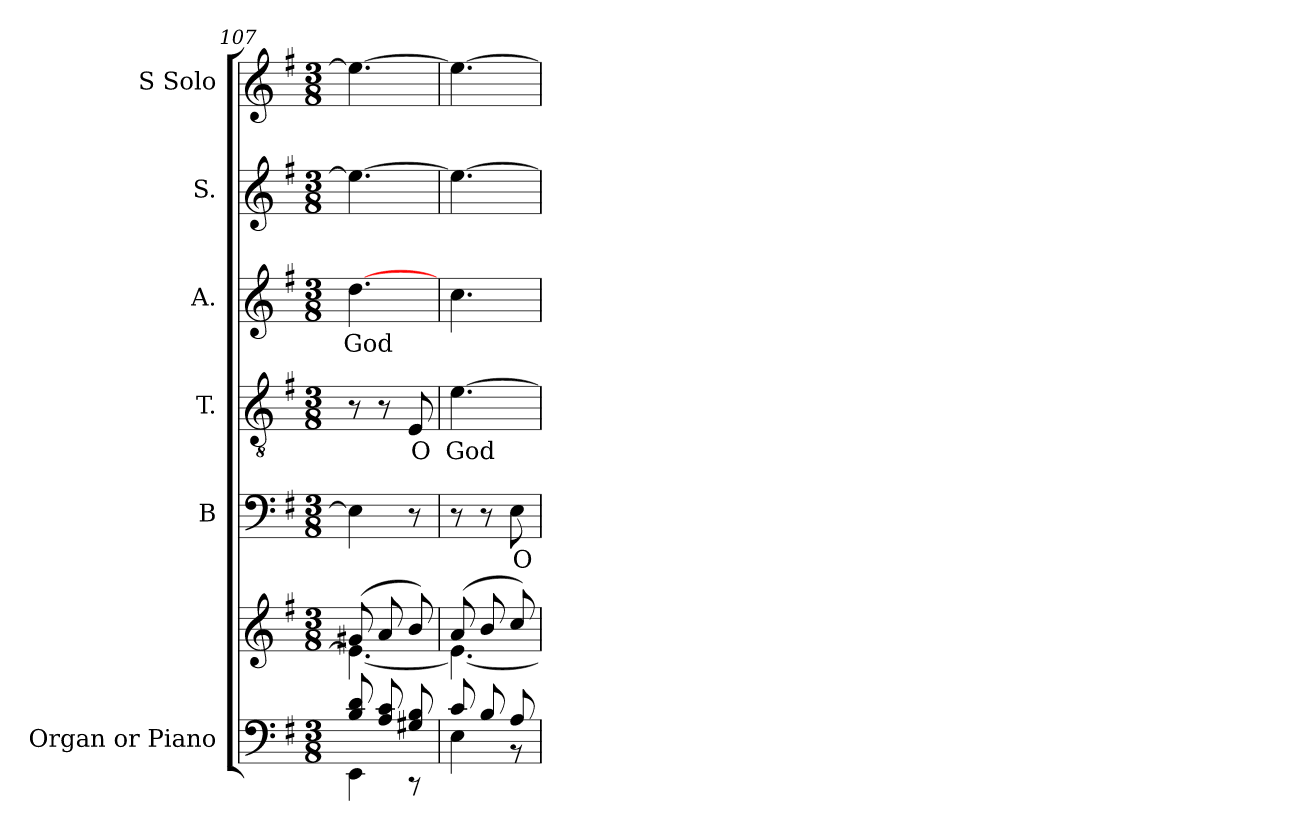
**kern	**kern	**kern	**text	**kern	**text	**kern	**text	**kern	**kern
*part6	*part6	*part5	*part5	*part4	*part4	*part3	*part3	*part2	*part1
*staff7	*staff6	*staff5	*staff5	*staff4	*staff4	*staff3	*staff3	*staff2	*staff1
*I"Organ or  Piano	*	*I"B	*	*I"T.	*	*I"A.	*	*I"S.	*I"S    Solo
*	*	*I'B.	*	*I'T.	*	*I'A.	*	*I'S.	*I'S.
!!LO:PB:g=z
*clefF4	*clefG2	*clefF4	*	*clefGv2	*	*clefG2	*	*clefG2	*clefG2
*	*	*	*	*ITrd7c12	*	*	*	*	*
*k[f#]	*k[f#]	*k[f#]	*	*k[f#]	*	*k[f#]	*	*k[f#]	*k[f#]
*G:	*G:	*G:	*	*G:	*	*G:	*	*G:	*G:
*M3/8	*M3/8	*M3/8	*	*M3/8	*	*M3/8	*	*M3/8	*M3/8
=107	=107	=107	=107	=107	=107	=107	=107	=107	=107
*^	*^	*	*	*	*	*	*	*	*
8B/ 8d/	4EE\	(8g#X/	4.e\_	4E\]	.	8r	.	[4.dd\	God	4.ee\_	4.ee\_
8A/ 8c/	.	8a/	.	.	.	8r	.	.	.	.	.
8G#X/ 8B/	8r	8b/)	.	8r	.	8EE/	O	.	.	.	.
!!LO:PB:g=z
=108	=108	=108	=108	=108	=108	=108	=108	=108	=108	=108	=108
8c/	4E\	(8a/	4.e\_	8r	.	[4.E\	God	4.cc\	.	4.ee\_	4.ee\_
8B/	.	8b/	.	8r	.	.	.	.	.	.	.
8A/	8r	8cc/)	.	8E\	O	.	.	.	.	.	.
*v	*v	*	*	*	*	*	*	*	*	*	*
*	*v	*v	*	*	*	*	*	*	*	*
=	=	=	=	=	=	=	=	=	=
*-	*-	*-	*-	*-	*-	*-	*-	*-	*-
